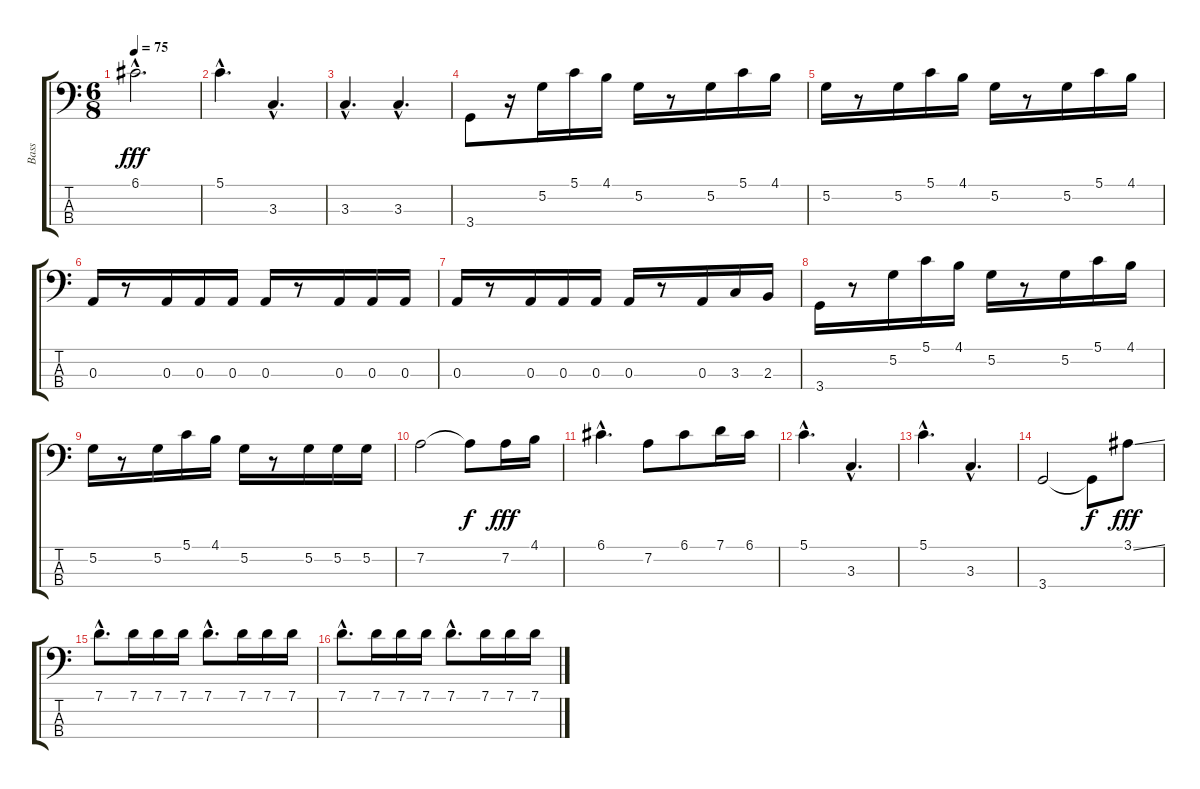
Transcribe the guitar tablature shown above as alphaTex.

\track ("Bass" "Bass") {instrument electricbassfinger}
\staff {score tabs}
\tuning (G2 D2 A1 E1) {hide}
\ts (6 8)
\tempo 75
\clef f4
\ks c
6.1{hac}.2{d dy fff} |
5.1{hac}.4{d} 3.3{hac}.4{d} |
3.3{hac}.4{d} 3.3{hac}.4{d} |
3.4.8 r.16 5.2.16 5.1.16 4.1.16 5.2.16 r.8 5.2.16 5.1.16 4.1.16 |
5.2.16 r.8 5.2.16 5.1.16 4.1.16 5.2.16 r.8 5.2.16 5.1.16 4.1.16 |
0.3.16 r.8 0.3.16 0.3.16 0.3.16 0.3.16 r.8 0.3.16 0.3.16 0.3.16 |
0.3.16 r.8 0.3.16 0.3.16 0.3.16 0.3.16 r.8 0.3.16 3.3.16 2.3.16 |
3.4.16 r.8 5.2.16 5.1.16 4.1.16 5.2.16 r.8 5.2.16 5.1.16 4.1.16 |
5.2.16 r.8 5.2.16 5.1.16 4.1.16 5.2.16 r.8 5.2.16 5.2.16 5.2.16 |
7.2.2 7.2{t}.8{dy f} 7.2.16{dy fff} 4.1.16 |
6.1{hac}.4{d} 7.2.8 6.1.8 7.1.16 6.1.16 |
5.1{hac}.4{d} 3.3{hac}.4{d} |
5.1{hac}.4{d} 3.3{hac}.4{d} |
3.4.2 3.4{t}.8{dy f} 3.1{ss}.8{dy fff} |
7.1{hac}.8{d} 7.1.16 7.1.16 7.1.16 7.1{hac}.8{d} 7.1.16 7.1.16 7.1.16 |
7.1{hac}.8{d} 7.1.16 7.1.16 7.1.16 7.1{hac}.8{d} 7.1.16 7.1.16 7.1.16
